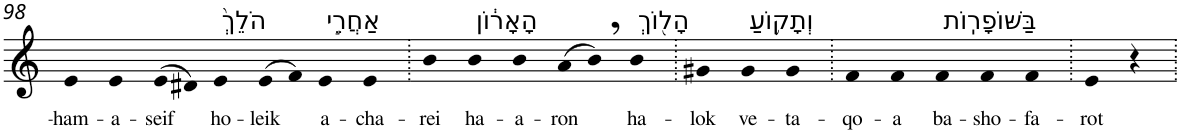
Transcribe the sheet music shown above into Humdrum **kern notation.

**kern	**text
*part1	*part1
*staff1	*staff1
*I"Piano	*
*I'Pno	*
!!LO:PB:g=z
*clefG2	*
*k[]	*
=98	=98
!	!LO:LY:b
4e	-ham-
!	!LO:LY:b
4e	-a-
!	!LO:LY:b
(>8e	-seif
8d#X)	.
!LO:TX:a:t=הֹלֵךְ֙	!
!	!LO:LY:b
4e	ho-
!	!LO:LY:b
(>8e	-leik
8f)	.
!LO:TX:a:t=אַחֲרֵ֣י	!
!	!LO:LY:b
4e	a-
!	!LO:LY:b
4e	-cha-
=99.	=99.
!	!LO:LY:b
4b	-rei
!LO:TX:a:t=הָאָר֔וֹן	!
!	!LO:LY:b
4b	ha-
!	!LO:LY:b
4b	-a-
!	!LO:LY:b
(>8a	-ron
8b,)	.
!LO:TX:a:t=הָל֖וֹךְ	!
!	!LO:LY:b
4b	ha-
=100.	=100.
!	!LO:LY:b
4g#X	-lok
!LO:TX:a:t=וְתָק֥וֹעַ	!
!	!LO:LY:b
4g#	ve-
!	!LO:LY:b
4g#	-ta-
=101.	=101.
!	!LO:LY:b
4f	-qo-
!	!LO:LY:b
4f	-a
!LO:TX:a:t=בַּשּׁוֹפָרֽוֹת	!
!	!LO:LY:b
4f	ba-
!	!LO:LY:b
4f	-sho-
!	!LO:LY:b
4f	-fa-
=102.	=102.
!	!LO:LY:b
4e	-rot
4r	.
=.	=.
*-	*-
